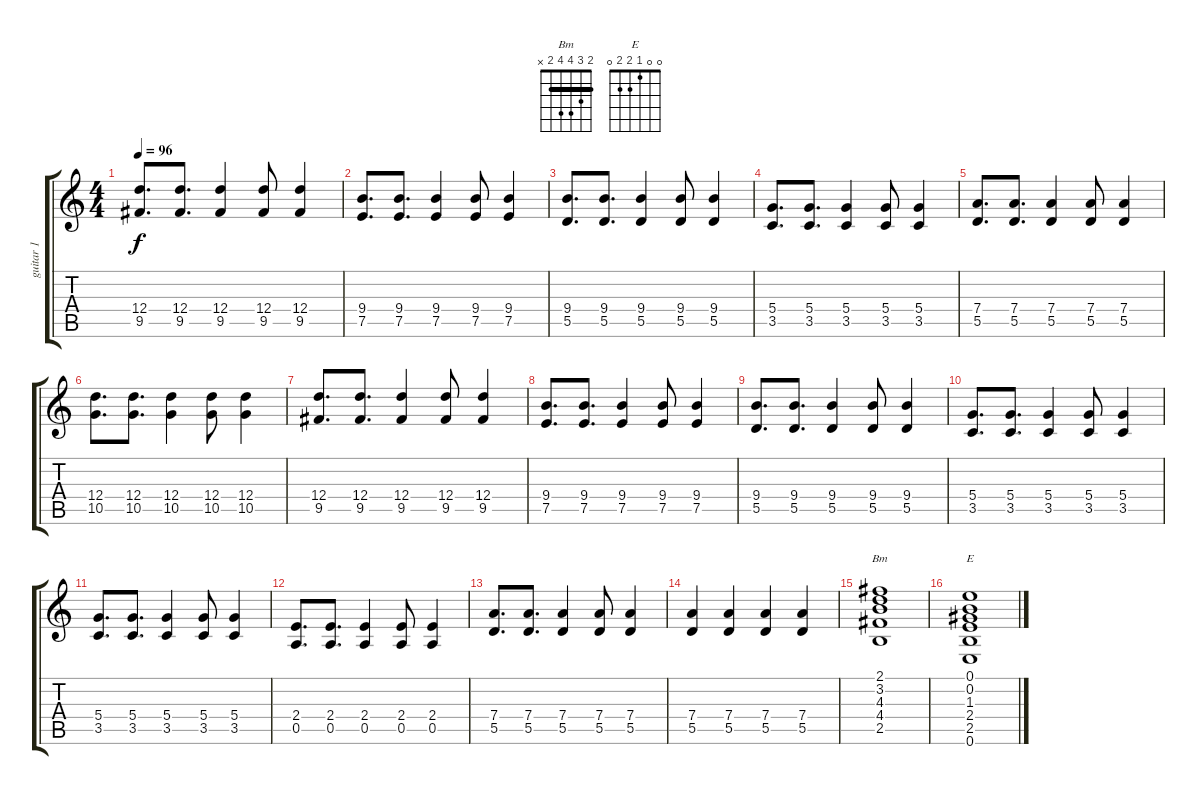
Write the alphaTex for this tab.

\track ("guitar 1" "guitar 1") {instrument overdrivenguitar}
\staff {score tabs}
\tuning (E4 B3 G3 D3 A2 E2) {hide}
\chord ("Bm" 2 3 4 4 2 x) {barre 2}
\chord ("E" 0 0 1 2 2 0)
\ts (4 4)
\tempo 96
\clef g2
\ks c
(12.4 9.5).8{d dy f} (12.4 9.5).8{d} (12.4 9.5).4 (12.4 9.5).8 (12.4 9.5).4 |
(9.4 7.5).8{d} (9.4 7.5).8{d} (9.4 7.5).4 (9.4 7.5).8 (9.4 7.5).4 |
(9.4 5.5).8{d} (9.4 5.5).8{d} (9.4 5.5).4 (9.4 5.5).8 (9.4 5.5).4 |
(5.4 3.5).8{d} (5.4 3.5).8{d} (5.4 3.5).4 (5.4 3.5).8 (5.4 3.5).4 |
(7.4 5.5).8{d} (7.4 5.5).8{d} (7.4 5.5).4 (7.4 5.5).8 (7.4 5.5).4 |
(12.4 10.5).8{d} (12.4 10.5).8{d} (12.4 10.5).4 (12.4 10.5).8 (12.4 10.5).4 |
(12.4 9.5).8{d} (12.4 9.5).8{d} (12.4 9.5).4 (12.4 9.5).8 (12.4 9.5).4 |
(9.4 7.5).8{d} (9.4 7.5).8{d} (9.4 7.5).4 (9.4 7.5).8 (9.4 7.5).4 |
(9.4 5.5).8{d} (9.4 5.5).8{d} (9.4 5.5).4 (9.4 5.5).8 (9.4 5.5).4 |
(5.4 3.5).8{d} (5.4 3.5).8{d} (5.4 3.5).4 (5.4 3.5).8 (5.4 3.5).4 |
(5.4 3.5).8{d} (5.4 3.5).8{d} (5.4 3.5).4 (5.4 3.5).8 (5.4 3.5).4 |
(2.4 0.5).8{d} (2.4 0.5).8{d} (2.4 0.5).4 (2.4 0.5).8 (2.4 0.5).4 |
(7.4 5.5).8{d} (7.4 5.5).8{d} (7.4 5.5).4 (7.4 5.5).8 (7.4 5.5).4 |
(7.4 5.5).4 (7.4 5.5).4 (7.4 5.5).4 (7.4 5.5).4 |
(2.1 3.2 4.3 4.4 2.5).1{ch "Bm"} |
(0.1 0.2 1.3 2.4 2.5 0.6).1{ch "E"}
